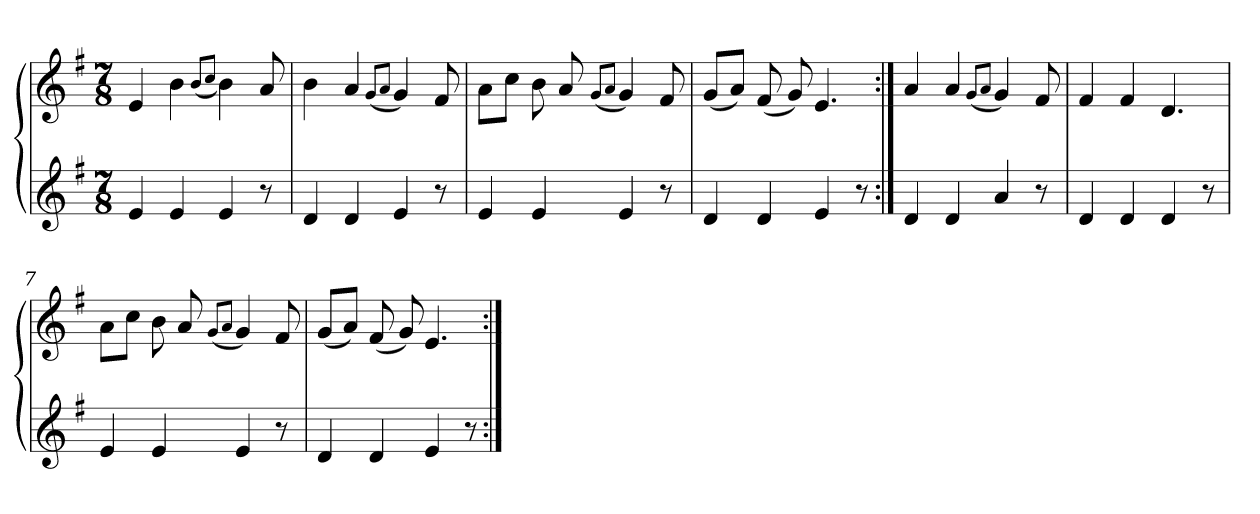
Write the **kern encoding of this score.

**kern	**kern
*part2	*part1
*staff2	*staff1
*clefG2	*clefG2
*k[f#]	*k[f#]
*e:	*e:
*M7/8	*M7/8
*MM144	*MM144
=1	=1
4e/	4e/
4e/	4b\
.	(<8qb/L
.	8qcc/J
4e/	4b\)
8r	8a/
=2	=2
4d/	4b\
4d/	4a/
.	(<8qg/L
.	8qa/J
4e/	4g/)
8r	8f#/
=3	=3
4e/	8a\L
.	8cc\J
4e/	8b\
.	8a/
.	(<8qg/L
.	8qa/J
4e/	4g/)
8r	8f#/
=4	=4
4d/	(<8g/L
.	8a/J)
4d/	(<8f#/
.	8g/)
4e/	4.e/
8r	.
=5:|!	=5:|!
4d/	4a/
4d/	4a/
.	(<8qg/L
.	8qa/J
4a/	4g/)
8r	8f#/
=6	=6
4d/	4f#/
4d/	4f#/
4d/	4.d/
8r	.
!!LO:LB:g=z
=7	=7
4e/	8a\L
.	8cc\J
4e/	8b\
.	8a/
.	(<8qg/L
.	8qa/J
4e/	4g/)
8r	8f#/
=8	=8
4d/	(<8g/L
.	8a/J)
4d/	(<8f#/
.	8g/)
4e/	4.e/
8r	.
=:|!	=:|!
*-	*-
